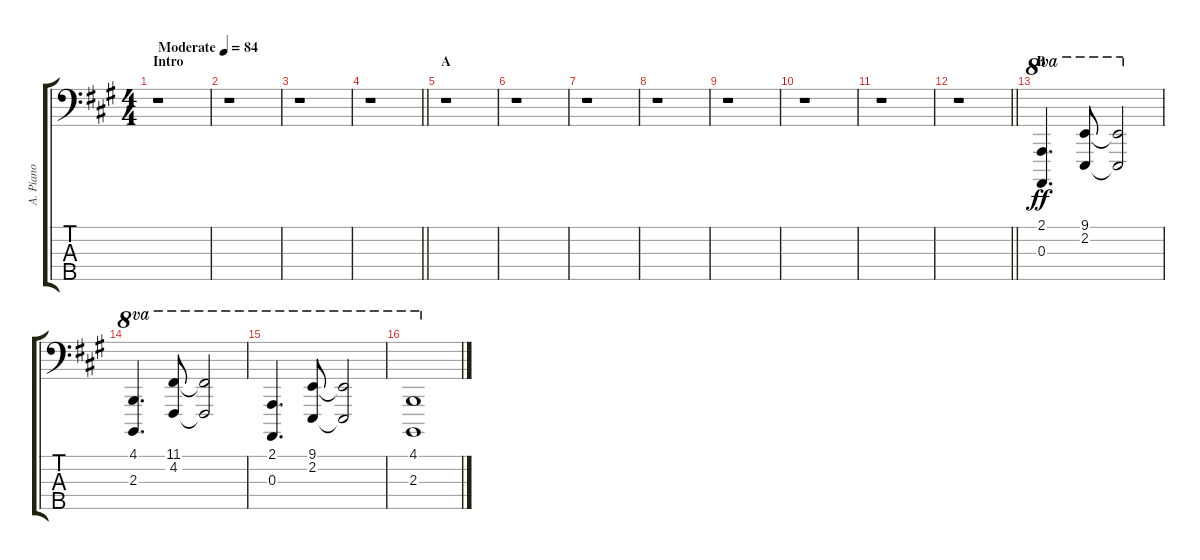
\track ("A. Piano" "A. Piano") {instrument acousticgrandpiano}
\staff {score tabs}
\tuning (G2 D2 A1 E1 B0) {hide}
\ts (4 4)
\section ("" "Intro")
\tempo (84 "Moderate")
\clef f4
\ks a
r.1{dy ff instrument acousticgrandpiano} |
r.1 |
r.1 |
\barLineRight lightlight
r.1 |
\section ("" "A")
r.1 |
r.1 |
r.1 |
r.1 |
r.1 |
r.1 |
r.1 |
\barLineRight lightlight
r.1 |
\section ("" "B")
(2.1 0.3).4{d ot 8va} (9.1 2.2).8{ot 8va} (9.1{t} 2.2{t}).2{ot 8va} |
(4.1 2.3).4{d ot 8va} (11.1 4.2).8{ot 8va} (11.1{t} 4.2{t}).2{ot 8va} |
(2.1 0.3).4{d ot 8va} (9.1 2.2).8{ot 8va} (9.1{t} 2.2{t}).2{ot 8va} |
(4.1 2.3).1{ot 8va}
